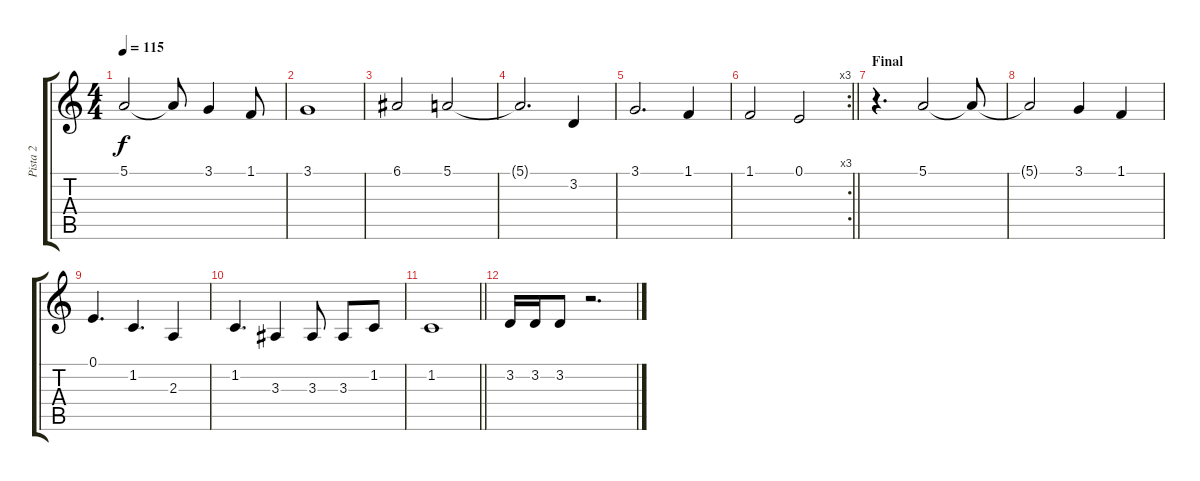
\track ("Pista 2" "Pista 2") {instrument stringensemble1}
\staff {score tabs}
\tuning (E4 B3 G3 D3 A2 E2) {hide}
\ts (4 4)
\tempo 115
\clef g2
\ks c
5.1.2{dy f} 5.1{t}.8 3.1.4 1.1.8 |
3.1.1 |
6.1.2 5.1.2 |
5.1{t}.2{d} 3.2.4 |
3.1.2{d} 1.1.4 |
\rc 3
\barLineRight lightlight
1.1.2 0.1.2 |
\section ("" "Final")
r.4{d} 5.1.2 5.1{t}.8 |
5.1{t}.2 3.1.4 1.1.4 |
0.1.4{d} 1.2.4{d} 2.3.4 |
1.2.4{d} 3.3.4 3.3.8 3.3.8 1.2.8 |
\barLineRight lightlight
1.2.1 |
3.2.16 3.2.16 3.2.8 r.2{d}
